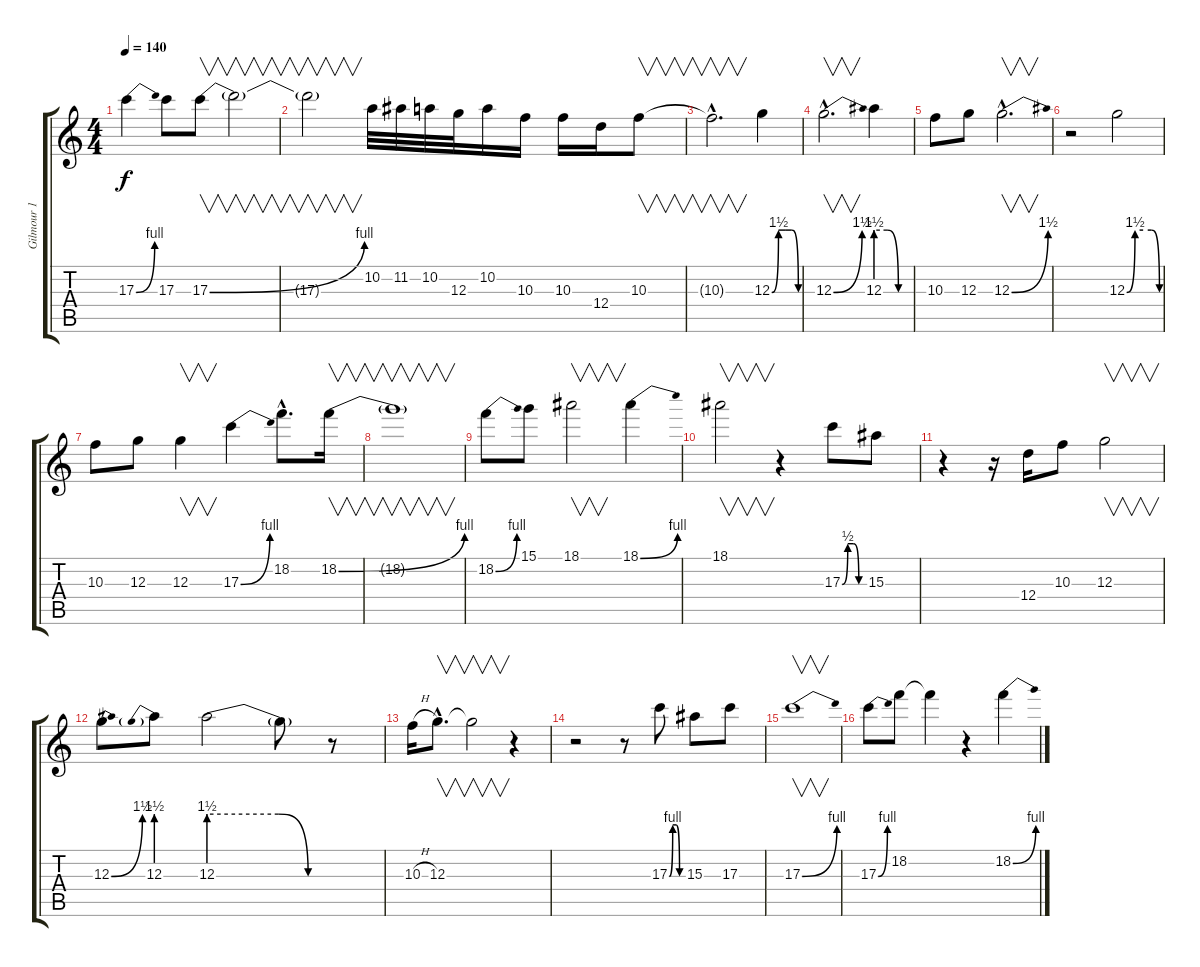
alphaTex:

\track ("Gilmour 1" "Gilmour 1") {instrument electricguitarclean}
\staff {score tabs}
\tuning (E4 B3 G3 D3 A2 E2) {hide}
\ts (4 4)
\tempo 140
\clef g2
\ks c
17.3{be (bend 0 0 60 4)}.4{dy f} 17.3.8 17.3{be (bend 0 0 60 4)}.8{v} 17.3{t}.2{v} |
17.3{t}.2{v} 10.2.32 11.2.32 10.2.32 12.3.32 10.2.16 10.3.16 10.3.16 12.4.16 10.3.8{v} |
10.3{hac t}.2{v d} 12.3{be (custom 0 0 15 6 30 6 45 6 60 0)}.4 |
12.3{be (bend 0 0 60 6) hac}.2{v d} 12.3{be (custom 0 6 20 6 40 0 60 0)}.4 |
10.3.8 12.3.8 12.3{be (bend 0 0 60 6) hac}.2{v d} |
r.2 12.3{be (custom 0 0 15 6 30 6 45 6 60 0)}.2 |
10.3.8 12.3.8 12.3.4{v} 17.3{be (bend 0 0 60 4)}.4 18.2{hac}.8{d} 18.2{be (bend 0 0 60 4)}.16{v} |
18.2{t}.1{v} |
18.2{be (bend 0 0 60 4)}.8 15.1.8 18.1.2{v} 18.1{be (bend 0 0 60 4)}.4 |
18.1.2{v} r.4 17.3{be (custom 0 0 15 2 30 2 45 0 60 0)}.8 15.3.8 |
r.4 r.16 12.4.16 10.3.8 12.3.2{v} |
12.3{be (bend 0 0 60 6)}.8 12.3{be (prebend 0 6 60 6)}.8 12.3{be (custom 0 6 35 6 50 0 60 0)}.2 12.3{t}.8 r.8 |
10.3{h}.16 12.3{hac}.8{v d} 12.3{t}.2{v} r.4 |
r.2 r.8 17.3{be (custom 0 0 15 4 30 4 45 0 60 0)}.8 15.3.8 17.3.8 |
17.3{be (bend 0 0 60 4)}.1{v} |
17.3{be (bend 0 0 60 4)}.8 18.2.8 18.2{t}.4 r.4 18.2{be (bend 0 0 60 4)}.4
